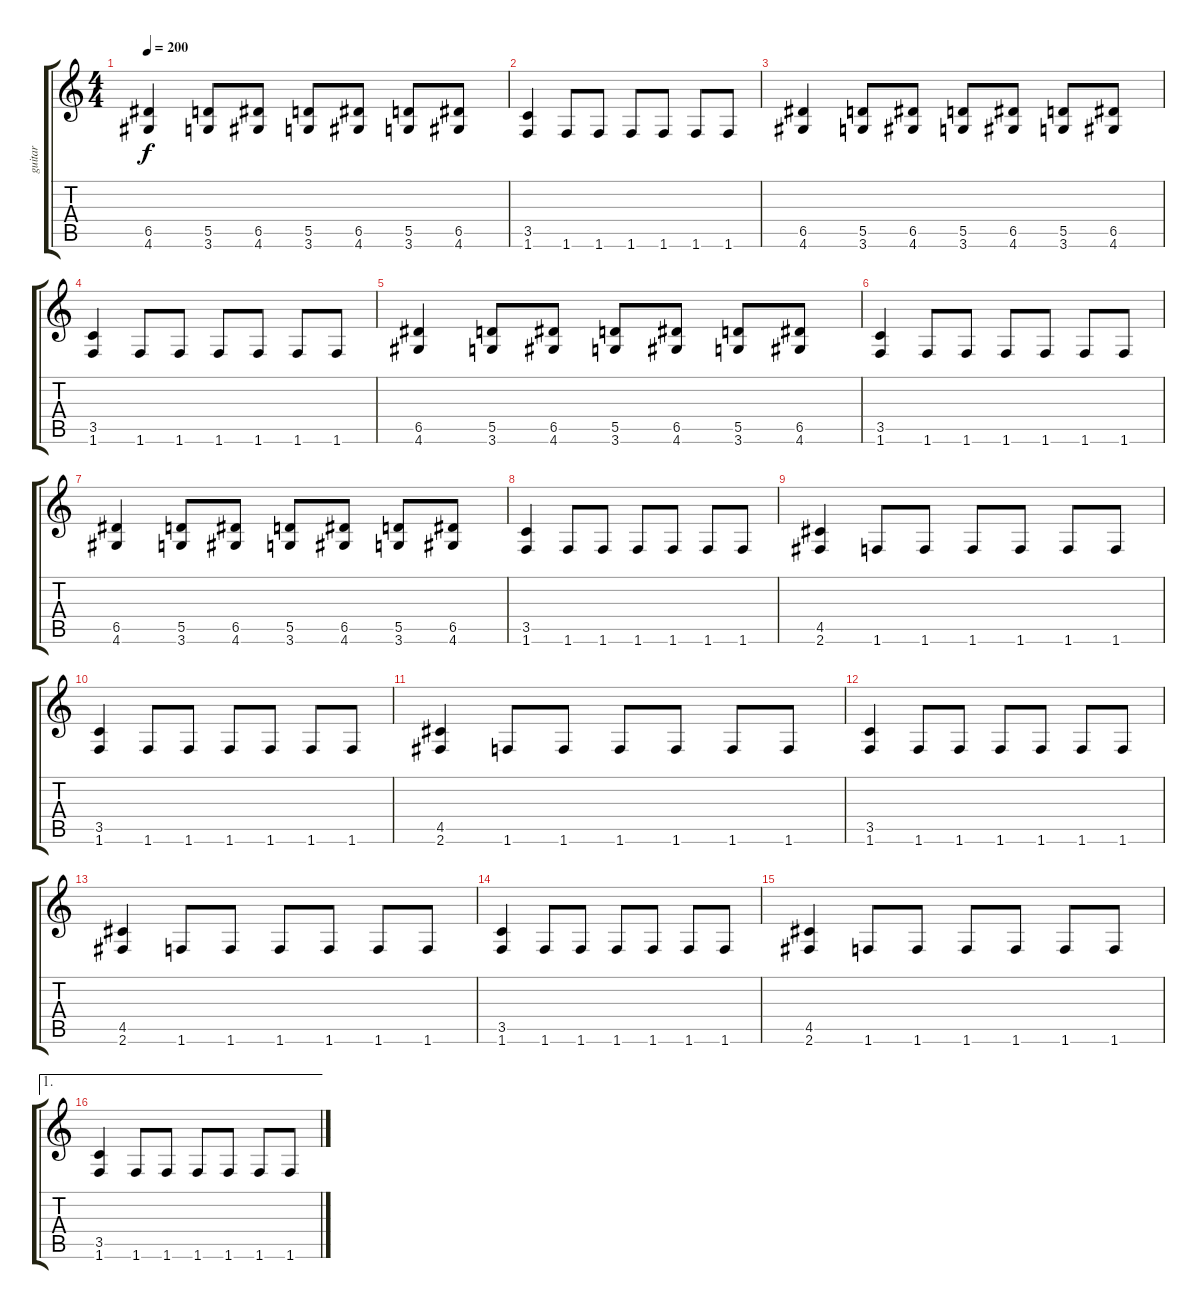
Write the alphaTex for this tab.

\track ("guitar" "guitar") {instrument distortionguitar}
\staff {score tabs}
\tuning (E4 B3 G3 D3 A2 E2) {hide}
\ts (4 4)
\tempo 200
\clef g2
\ks c
(6.5 4.6).4{dy f} (5.5 3.6).8 (6.5 4.6).8 (5.5 3.6).8 (6.5 4.6).8 (5.5 3.6).8 (6.5 4.6).8 |
(3.5 1.6).4 1.6.8 1.6.8 1.6.8 1.6.8 1.6.8 1.6.8 |
(6.5 4.6).4 (5.5 3.6).8 (6.5 4.6).8 (5.5 3.6).8 (6.5 4.6).8 (5.5 3.6).8 (6.5 4.6).8 |
(3.5 1.6).4 1.6.8 1.6.8 1.6.8 1.6.8 1.6.8 1.6.8 |
(6.5 4.6).4 (5.5 3.6).8 (6.5 4.6).8 (5.5 3.6).8 (6.5 4.6).8 (5.5 3.6).8 (6.5 4.6).8 |
(3.5 1.6).4 1.6.8 1.6.8 1.6.8 1.6.8 1.6.8 1.6.8 |
(6.5 4.6).4 (5.5 3.6).8 (6.5 4.6).8 (5.5 3.6).8 (6.5 4.6).8 (5.5 3.6).8 (6.5 4.6).8 |
(3.5 1.6).4 1.6.8 1.6.8 1.6.8 1.6.8 1.6.8 1.6.8 |
(4.5 2.6).4 1.6.8 1.6.8 1.6.8 1.6.8 1.6.8 1.6.8 |
(3.5 1.6).4 1.6.8 1.6.8 1.6.8 1.6.8 1.6.8 1.6.8 |
(4.5 2.6).4 1.6.8 1.6.8 1.6.8 1.6.8 1.6.8 1.6.8 |
(3.5 1.6).4 1.6.8 1.6.8 1.6.8 1.6.8 1.6.8 1.6.8 |
(4.5 2.6).4 1.6.8 1.6.8 1.6.8 1.6.8 1.6.8 1.6.8 |
(3.5 1.6).4 1.6.8 1.6.8 1.6.8 1.6.8 1.6.8 1.6.8 |
(4.5 2.6).4 1.6.8 1.6.8 1.6.8 1.6.8 1.6.8 1.6.8 |
\ae 1
(3.5 1.6).4 1.6.8 1.6.8 1.6.8 1.6.8 1.6.8 1.6.8
